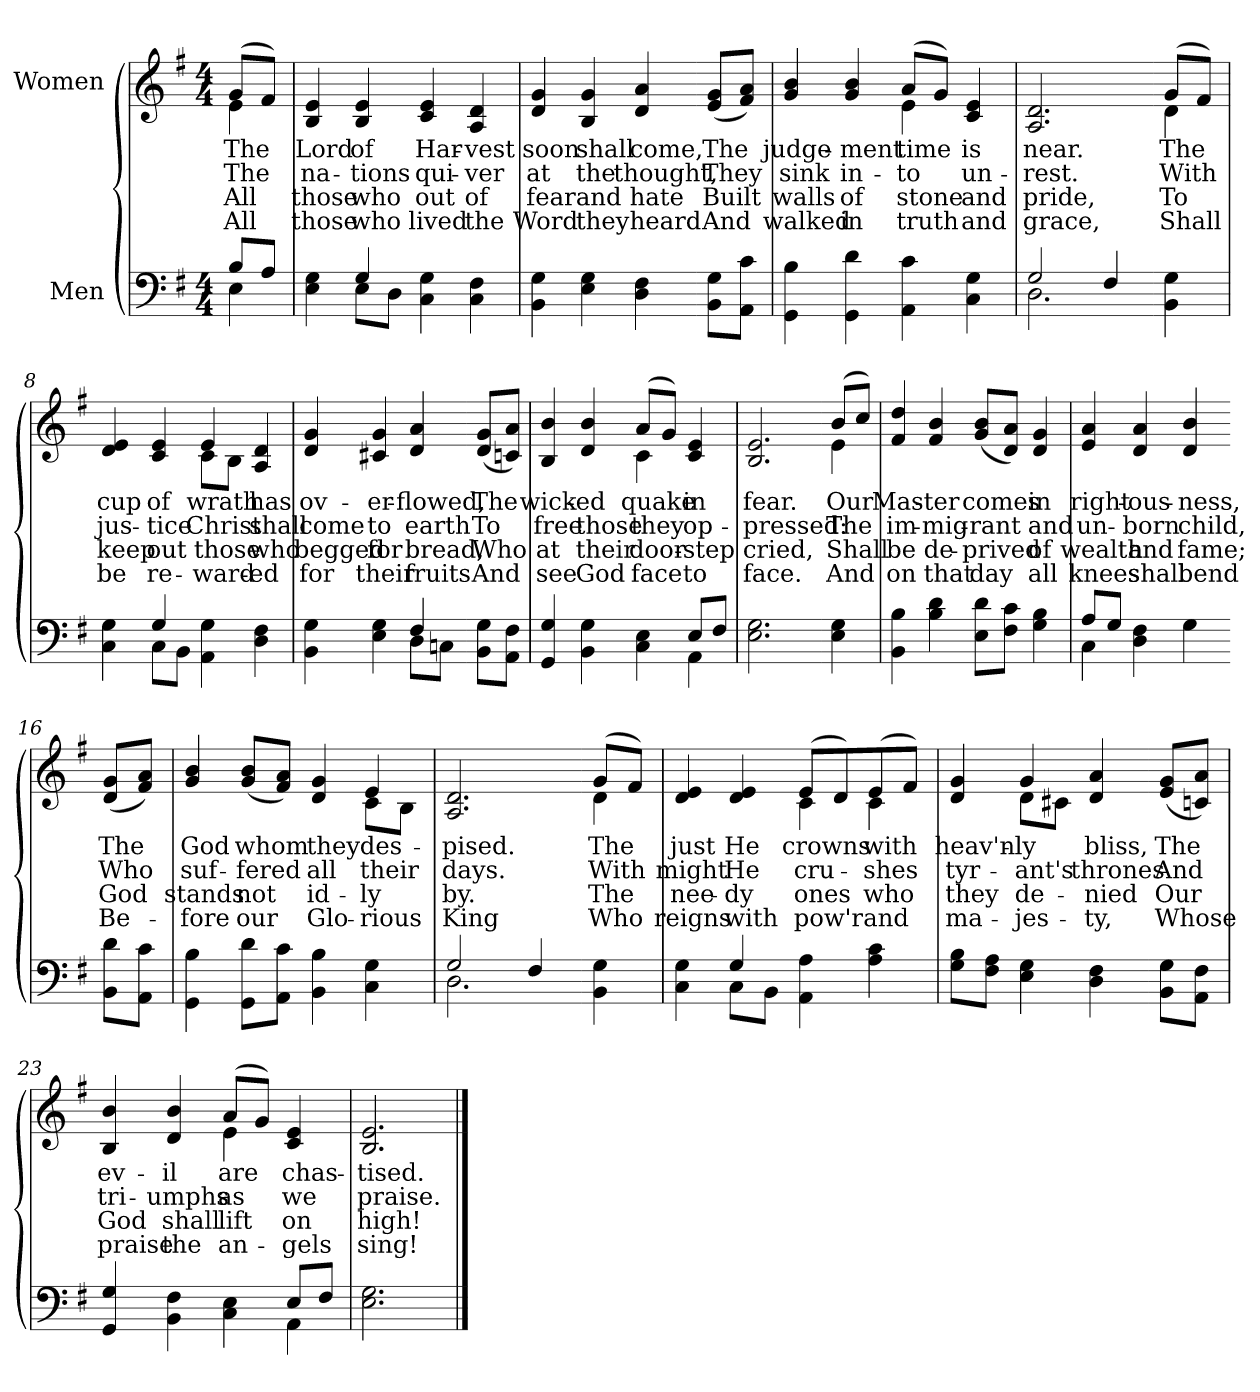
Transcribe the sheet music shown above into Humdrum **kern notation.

**kern	**kern	**text	**text	**text	**text
*part2	*part1	*part1	*part1	*part1	*part1
*staff2	*staff1	*staff1	*staff1	*staff1	*staff1
*I"Men	*I"Women	*	*	*	*
*clefF4	*clefG2	*	*	*	*
*k[f#]	*k[f#]	*	*	*	*
*M4/4	*M4/4	*	*	*	*
=1	=1	=1	=1	=1	=1
*^	*	*	*	*	*
!	!	!LO:TX:b:i:t=Verse	!	!	!	!
!	!	!	!LO:LY:b	!LO:LY:b	!LO:LY:b	!LO:LY:b
*	*	*^	*	*	*	*
8B/L	4E\	(>8g/L	4e\	The	The	All	All
8A/J	.	8f#/J)	.	.	.	.	.
*	*	*v	*v	*	*	*	*
=2	=2	=2	=2	=2	=2	=2
!	!	!	!LO:LY:b	!LO:LY:b	!LO:LY:b	!LO:LY:b
4E\ 4G\	4ryy	4B/ 4e/	Lord	na-	those	those
!	!	!	!LO:LY:b	!LO:LY:b	!LO:LY:b	!LO:LY:b
4G/	8E\L	4B/ 4e/	of	-tions	who	who
.	8D\J	.	.	.	.	.
!	!	!	!LO:LY:b	!LO:LY:b	!LO:LY:b	!LO:LY:b
4C\ 4G\	2ryy	4c/ 4e/	Har-	qui-	out	lived
!	!	!	!LO:LY:b	!LO:LY:b	!LO:LY:b	!LO:LY:b
4C\ 4F#\	.	4A/ 4d/	-vest	-ver	of	the
*v	*v	*	*	*	*	*
=3	=3	=3	=3	=3	=3
!	!	!LO:LY:b	!LO:LY:b	!LO:LY:b	!LO:LY:b
4BB\ 4G\	4d/ 4g/	soon	at	fear	Word
!	!	!LO:LY:b	!LO:LY:b	!LO:LY:b	!LO:LY:b
4E\ 4G\	4B/ 4g/	shall	the	and	they
!	!	!LO:LY:b	!LO:LY:b	!LO:LY:b	!LO:LY:b
4D\ 4F#\	4d/ 4a/	come,	thought,	hate	heard
!!LO:LB:g=z
=4-	=4-	=4-	=4-	=4-	=4-
!	!	!LO:LY:b	!LO:LY:b	!LO:LY:b	!LO:LY:b
8BB\ 8G\L	(<8e/ 8g/L	The	They	Built	And
8AA\ 8c\J	8f#/ 8a/J)	.	.	.	.
=5	=5	=5	=5	=5	=5
!	!	!LO:LY:b	!LO:LY:b	!LO:LY:b	!LO:LY:b
*	*^	*	*	*	*
4GG\ 4B\	4g/ 4b/	2ryy	judge-	sink	walls	walked
!	!	!	!LO:LY:b	!LO:LY:b	!LO:LY:b	!LO:LY:b
4GG\ 4d\	4g/ 4b/	.	-ment	in-	of	in
!	!	!	!LO:LY:b	!LO:LY:b	!LO:LY:b	!LO:LY:b
4AA\ 4c\	(>8a/L	4e\	time	-to	stone	truth
.	8g/J)	.	.	.	.	.
!	!	!	!LO:LY:b	!LO:LY:b	!LO:LY:b	!LO:LY:b
4C\ 4G\	4c/ 4e/	4ryy	is	un-	and	and
=6	=6	=6	=6	=6	=6	=6
*^	*	*	*	*	*	*
!	!	!	!	!LO:LY:b	!LO:LY:b	!LO:LY:b	!LO:LY:b
*	*	*v	*v	*	*	*	*
2G/	2.D\	2.A/ 2.d/	near.	-rest.	pride,	grace,
4F#/	.	.	.	.	.	.
*v	*v	*	*	*	*	*
!!LO:LB:g=z
=7-	=7-	=7-	=7-	=7-	=7-
!	!	!LO:LY:b	!LO:LY:b	!LO:LY:b	!LO:LY:b
*	*^	*	*	*	*
4BB\ 4G\	(>8g/L	4d\	The	With	To	Shall
.	8f#/J)	.	.	.	.	.
=8	=8	=8	=8	=8	=8	=8
*^	*	*	*	*	*	*
!	!	!	!	!LO:LY:b	!LO:LY:b	!LO:LY:b	!LO:LY:b
4C\ 4G\	4ryy	4d/ 4e/	2ryy	cup	jus-	keep	be
!	!	!	!	!LO:LY:b	!LO:LY:b	!LO:LY:b	!LO:LY:b
4G/	8C\L	4c/ 4e/	.	of	-tice	out	re-
.	8BB\J	.	.	.	.	.	.
!	!	!	!	!LO:LY:b	!LO:LY:b	!LO:LY:b	!LO:LY:b
4AA\ 4G\	2ryy	4e/	8c\L	wrath	Christ	those	-ward-
.	.	.	8B\J	.	.	.	.
!	!	!	!	!LO:LY:b	!LO:LY:b	!LO:LY:b	!LO:LY:b
4D\ 4F#\	.	4A/ 4d/	4ryy	has	shall	who	-ed
=9	=9	=9	=9	=9	=9	=9	=9
!	!	!	!	!LO:LY:b	!LO:LY:b	!LO:LY:b	!LO:LY:b
*	*	*v	*v	*	*	*	*
4BB\ 4G\	2ryy	4d/ 4g/	ov-	come	begged	for
!	!	!	!LO:LY:b	!LO:LY:b	!LO:LY:b	!LO:LY:b
4E\ 4G\	.	4c#X/ 4g/	-er-	to	for	their
!	!	!	!LO:LY:b	!LO:LY:b	!LO:LY:b	!LO:LY:b
4F#/	8D\L	4d/ 4a/	-flowed,	earth	bread,	fruits
.	8Cn\J	.	.	.	.	.
!!LO:LB:g=z
=10-	=10-	=10-	=10-	=10-	=10-	=10-
!	!	!	!LO:LY:b	!LO:LY:b	!LO:LY:b	!LO:LY:b
*v	*v	*	*	*	*	*
8BB\ 8G\L	(<8d/ 8g/L	The	To	Who	And
8AA\ 8F#\J	8c/ 8a/J)	.	.	.	.
=11	=11	=11	=11	=11	=11
*^	*	*	*	*	*
!	!	!	!LO:LY:b	!LO:LY:b	!LO:LY:b	!LO:LY:b
*	*	*^	*	*	*	*
4GG/ 4G/	2.ryy	4B/ 4b/	2ryy	wick-	free	at	see
!	!	!	!	!LO:LY:b	!LO:LY:b	!LO:LY:b	!LO:LY:b
4BB\ 4G\	.	4d/ 4b/	.	-ed	those	their	God
!	!	!	!	!LO:LY:b	!LO:LY:b	!LO:LY:b	!LO:LY:b
4C\ 4E\	.	(>8a/L	4c\	quake	they	door-	face
.	.	8g/J)	.	.	.	.	.
!	!	!	!	!LO:LY:b	!LO:LY:b	!LO:LY:b	!LO:LY:b
8E/L	4AA\	4c/ 4e/	4ryy	in	op-	-step	to
8F#/J	.	.	.	.	.	.	.
*v	*v	*	*	*	*	*	*
*	*v	*v	*	*	*	*
=12	=12	=12	=12	=12	=12
!	!	!LO:LY:b	!LO:LY:b	!LO:LY:b	!LO:LY:b
2.E\ 2.G\	2.B/ 2.e/	fear.	-pressed:	cried,	face.
!!LO:LB:g=z
=13-	=13-	=13-	=13-	=13-	=13-
!	!	!LO:LY:b	!LO:LY:b	!LO:LY:b	!LO:LY:b
*	*^	*	*	*	*
4E\ 4G\	(>8b/L	4e\	Our	The	Shall	And
.	8cc/J)	.	.	.	.	.
*	*v	*v	*	*	*	*
=14	=14	=14	=14	=14	=14
!	!	!LO:LY:b	!LO:LY:b	!LO:LY:b	!LO:LY:b
4BB\ 4B\	4f#/ 4dd/	Mas-	im-	be	on
!	!	!LO:LY:b	!LO:LY:b	!LO:LY:b	!LO:LY:b
4B\ 4d\	4f#/ 4b/	-ter	-mig-	de-	that
!	!	!LO:LY:b	!LO:LY:b	!LO:LY:b	!LO:LY:b
8E\ 8d\L	(<8g/ 8b/L	comes	-rant	-prived	day
8F#\ 8c\J	8d/ 8a/J)	.	.	.	.
!	!	!LO:LY:b	!LO:LY:b	!LO:LY:b	!LO:LY:b
4G\ 4B\	4d/ 4g/	in	and	of	all
=15	=15	=15	=15	=15	=15
*^	*	*	*	*	*
!	!	!	!LO:LY:b	!LO:LY:b	!LO:LY:b	!LO:LY:b
8A/L	4C\	4e/ 4a/	right-	un-	wealth	knees
8G/J	.	.	.	.	.	.
!	!	!	!LO:LY:b	!LO:LY:b	!LO:LY:b	!LO:LY:b
4D\ 4F#\	2ryy	4d/ 4a/	-ous-	-born	and	shall
!	!	!	!LO:LY:b	!LO:LY:b	!LO:LY:b	!LO:LY:b
4G\	.	4d/ 4b/	-ness,	child,	fame;	bend
*v	*v	*	*	*	*	*
!!LO:LB:g=z
=16-	=16-	=16-	=16-	=16-	=16-
!	!	!LO:LY:b	!LO:LY:b	!LO:LY:b	!LO:LY:b
8BB\ 8d\L	(<8d/ 8g/L	The	Who	God	Be-
8AA\ 8c\J	8f#/ 8a/J)	.	.	.	.
=17	=17	=17	=17	=17	=17
!	!	!LO:LY:b	!LO:LY:b	!LO:LY:b	!LO:LY:b
*	*^	*	*	*	*
4GG\ 4B\	4g/ 4b/	2.ryy	God	suf-	stands	-fore
!	!	!	!LO:LY:b	!LO:LY:b	!LO:LY:b	!LO:LY:b
8GG\ 8d\L	(<8g/ 8b/L	.	whom	-fered	not	our
8AA\ 8c\J	8f#/ 8a/J)	.	.	.	.	.
!	!	!	!LO:LY:b	!LO:LY:b	!LO:LY:b	!LO:LY:b
4BB\ 4B\	4d/ 4g/	.	they	all	id-	Glo-
!	!	!	!LO:LY:b	!LO:LY:b	!LO:LY:b	!LO:LY:b
4C\ 4G\	4e/	8c\L	des-	their	-ly	-rious
.	.	8B\J	.	.	.	.
=18	=18	=18	=18	=18	=18	=18
*^	*	*	*	*	*	*
!	!	!	!	!LO:LY:b	!LO:LY:b	!LO:LY:b	!LO:LY:b
*	*	*v	*v	*	*	*	*
2G/	2.D\	2.A/ 2.d/	-pised.	days.	by.	King
4F#/	.	.	.	.	.	.
*v	*v	*	*	*	*	*
!!LO:LB:g=z
=19-	=19-	=19-	=19-	=19-	=19-
!	!	!LO:LY:b	!LO:LY:b	!LO:LY:b	!LO:LY:b
*	*^	*	*	*	*
4BB\ 4G\	(>8g/L	4d\	The	With	The	Who
.	8f#/J)	.	.	.	.	.
=20	=20	=20	=20	=20	=20	=20
*^	*	*	*	*	*	*
!	!	!	!	!LO:LY:b	!LO:LY:b	!LO:LY:b	!LO:LY:b
4C\ 4G\	4ryy	4d/ 4e/	2ryy	just	might	nee-	reigns
!	!	!	!	!LO:LY:b	!LO:LY:b	!LO:LY:b	!LO:LY:b
4G/	8C\L	4d/ 4e/	.	He	He	-dy	with
.	8BB\J	.	.	.	.	.	.
!	!	!	!	!LO:LY:b	!LO:LY:b	!LO:LY:b	!LO:LY:b
4AA\ 4A\	2ryy	(>8e/L	4c\	crowns	cru-	ones	pow'r
.	.	8d/)	.	.	.	.	.
!	!	!	!	!LO:LY:b	!LO:LY:b	!LO:LY:b	!LO:LY:b
4A\ 4c\	.	(>8e/	4c\	with	-shes	who	and
.	.	8f#/J)	.	.	.	.	.
*v	*v	*	*	*	*	*	*
=21	=21	=21	=21	=21	=21	=21
!	!	!	!LO:LY:b	!LO:LY:b	!LO:LY:b	!LO:LY:b
8G\ 8B\L	4d/ 4g/	4ryy	heav'n-	tyr-	they	ma-
8F#\ 8A\J	.	.	.	.	.	.
!	!	!	!LO:LY:b	!LO:LY:b	!LO:LY:b	!LO:LY:b
4E\ 4G\	4g/	8d\L	-ly	-ant's	de-	-jes-
.	.	8c#X\J	.	.	.	.
!	!	!	!LO:LY:b	!LO:LY:b	!LO:LY:b	!LO:LY:b
4D\ 4F#\	4d/ 4a/	4ryy	bliss,	thrones	-nied	-ty,
!!LO:LB:g=z
=22-	=22-	=22-	=22-	=22-	=22-	=22-
!	!	!	!LO:LY:b	!LO:LY:b	!LO:LY:b	!LO:LY:b
*	*v	*v	*	*	*	*
8BB\ 8G\L	(<8e/ 8g/L	The	And	Our	Whose
8AA\ 8F#\J	8cn/ 8a/J)	.	.	.	.
=23	=23	=23	=23	=23	=23
*^	*	*	*	*	*
!	!	!	!LO:LY:b	!LO:LY:b	!LO:LY:b	!LO:LY:b
*	*	*^	*	*	*	*
4GG/ 4G/	2.ryy	4B/ 4b/	2ryy	ev-	tri-	God	praise
!	!	!	!	!LO:LY:b	!LO:LY:b	!LO:LY:b	!LO:LY:b
4BB\ 4F#\	.	4d/ 4b/	.	-il	-umphs	shall	the
!	!	!	!	!LO:LY:b	!LO:LY:b	!LO:LY:b	!LO:LY:b
4C\ 4E\	.	(>8a/L	4e\	are	as	lift	an-
.	.	8g/J)	.	.	.	.	.
!	!	!	!	!LO:LY:b	!LO:LY:b	!LO:LY:b	!LO:LY:b
8E/L	4AA\	4c/ 4e/	4ryy	chas-	we	on	-gels
8F#/J	.	.	.	.	.	.	.
*v	*v	*	*	*	*	*	*
*	*v	*v	*	*	*	*
=24	=24	=24	=24	=24	=24
!	!	!LO:LY:b	!LO:LY:b	!LO:LY:b	!LO:LY:b
2.E\ 2.G\	2.B/ 2.e/	-tised.	praise.	high!	sing!
==	==	==	==	==	==
*-	*-	*-	*-	*-	*-
